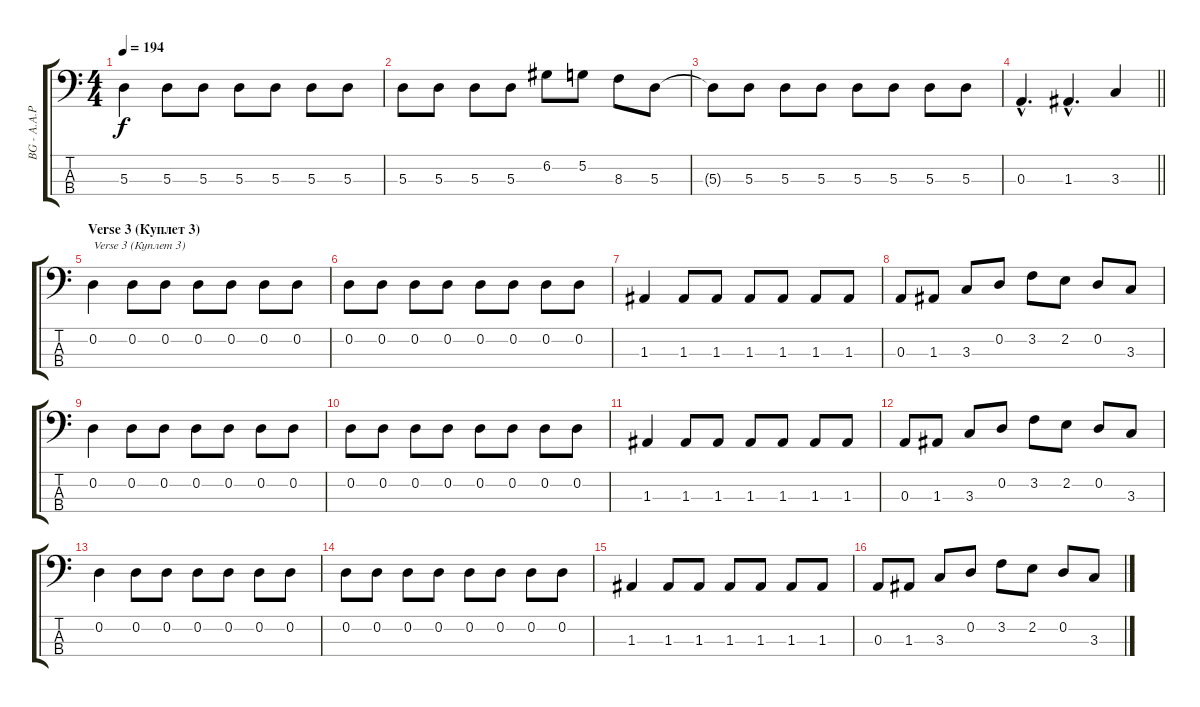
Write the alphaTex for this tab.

\track ("BG - A.A.Pavlyuchenkoff" "BG - A.A.P") {instrument electricbassfinger}
\staff {score tabs}
\tuning (G2 D2 A1 E1) {hide}
\ts (4 4)
\tempo 194
\clef f4
\ks c
5.3.4{dy f} 5.3.8 5.3.8 5.3.8 5.3.8 5.3.8 5.3.8 |
5.3.8 5.3.8 5.3.8 5.3.8 6.2.8 5.2.8 8.3.8 5.3.8 |
5.3{t}.8 5.3.8 5.3.8 5.3.8 5.3.8 5.3.8 5.3.8 5.3.8 |
\barLineRight lightlight
0.3{hac}.4{d} 1.3{hac}.4{d} 3.3.4 |
\section ("" "Verse 3 (Куплет 3)")
0.2.4{txt "Verse 3 (Куплет 3)"} 0.2.8 0.2.8 0.2.8 0.2.8 0.2.8 0.2.8 |
0.2.8 0.2.8 0.2.8 0.2.8 0.2.8 0.2.8 0.2.8 0.2.8 |
1.3.4 1.3.8 1.3.8 1.3.8 1.3.8 1.3.8 1.3.8 |
0.3.8 1.3.8 3.3.8 0.2.8 3.2.8 2.2.8 0.2.8 3.3.8 |
0.2.4 0.2.8 0.2.8 0.2.8 0.2.8 0.2.8 0.2.8 |
0.2.8 0.2.8 0.2.8 0.2.8 0.2.8 0.2.8 0.2.8 0.2.8 |
1.3.4 1.3.8 1.3.8 1.3.8 1.3.8 1.3.8 1.3.8 |
0.3.8 1.3.8 3.3.8 0.2.8 3.2.8 2.2.8 0.2.8 3.3.8 |
0.2.4 0.2.8 0.2.8 0.2.8 0.2.8 0.2.8 0.2.8 |
0.2.8 0.2.8 0.2.8 0.2.8 0.2.8 0.2.8 0.2.8 0.2.8 |
1.3.4 1.3.8 1.3.8 1.3.8 1.3.8 1.3.8 1.3.8 |
0.3.8 1.3.8 3.3.8 0.2.8 3.2.8 2.2.8 0.2.8 3.3.8
